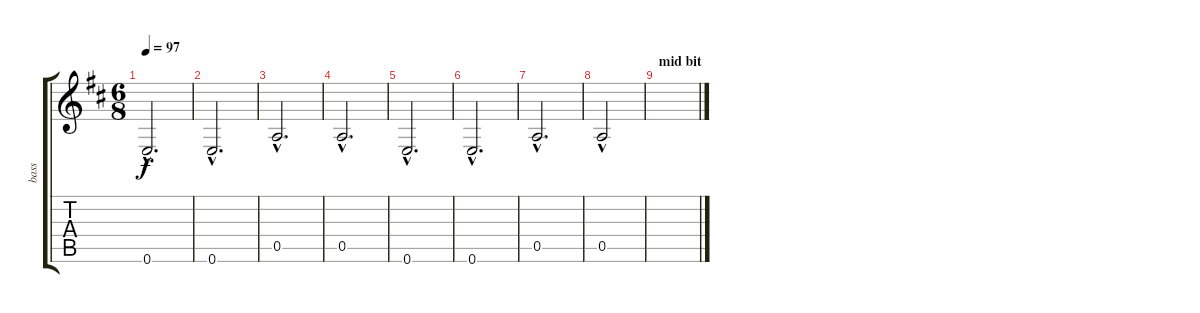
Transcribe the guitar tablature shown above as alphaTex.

\track ("bass" "bass") {instrument electricbassfinger}
\staff {score tabs}
\tuning (E4 B3 G3 D3 A2 E2) {hide}
\ts (6 8)
\tempo 97
\clef g2
\ks d
0.6{hac}.2{d dy f} |
0.6{hac}.2{d} |
0.5{hac}.2{d} |
0.5{hac}.2{d} |
0.6{hac}.2{d} |
0.6{hac}.2{d} |
0.5{hac}.2{d} |
0.5{hac}.2 |
\section ("" "mid bit")
